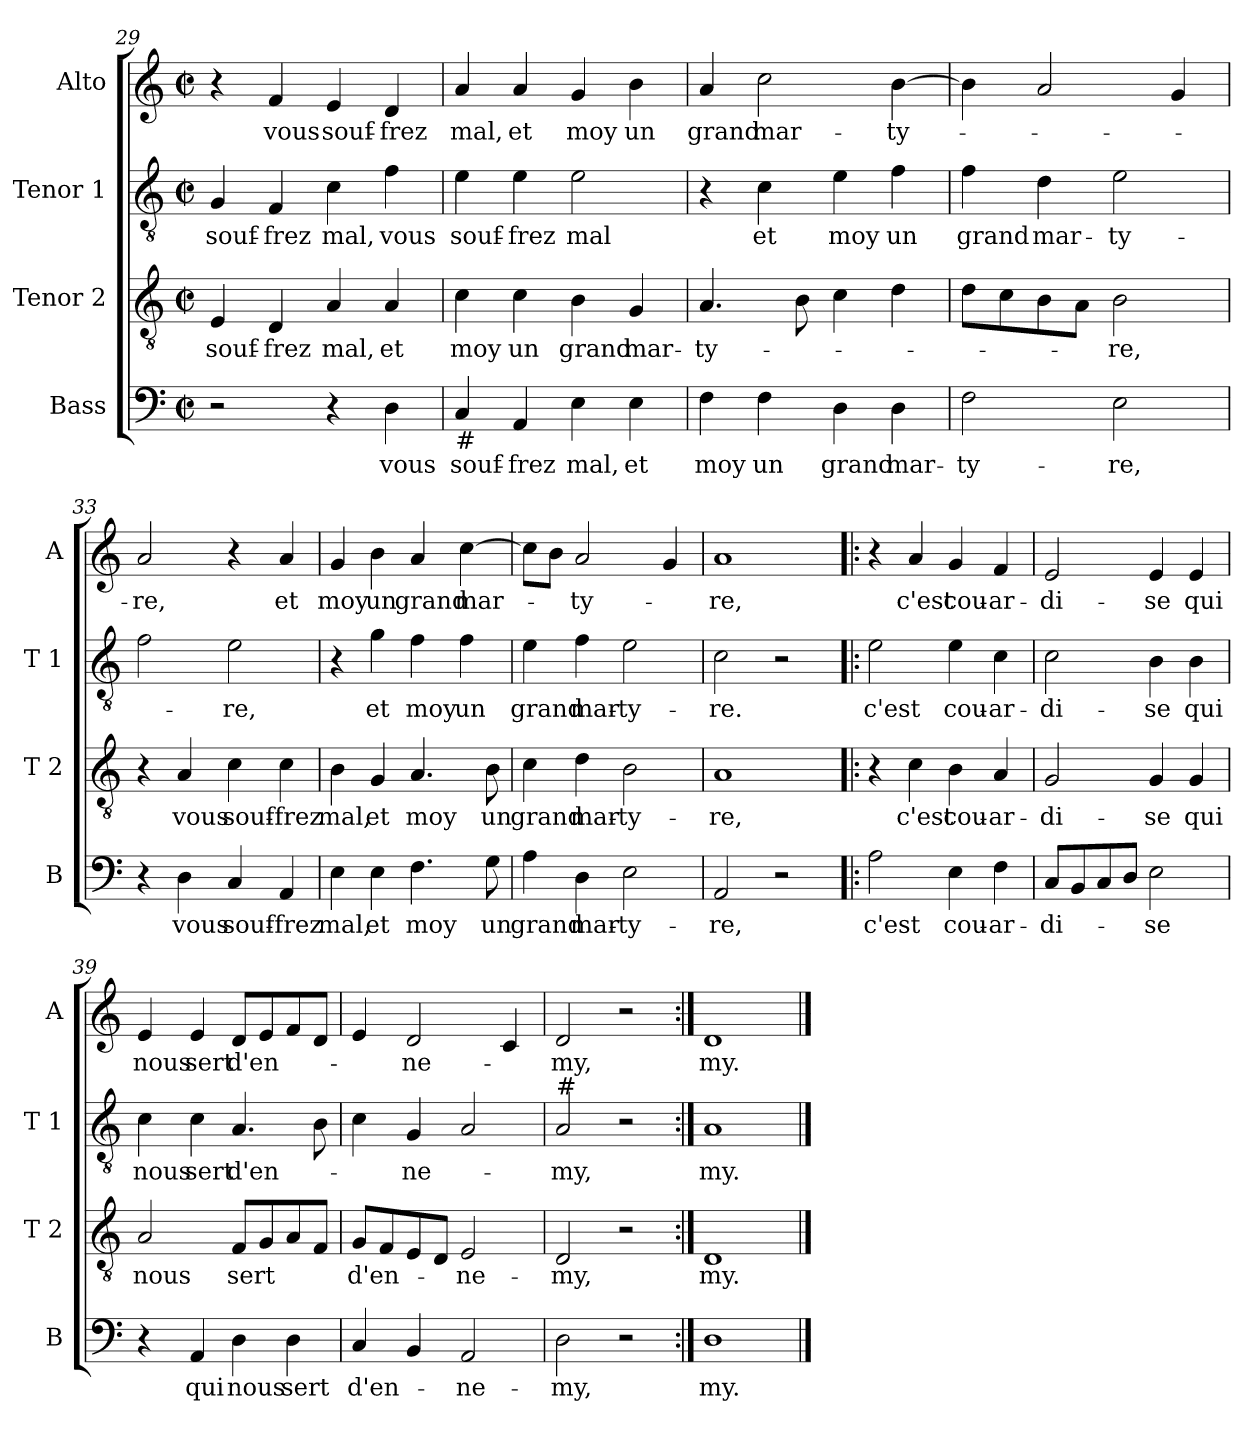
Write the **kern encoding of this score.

**kern	**text	**kern	**text	**kern	**text	**kern	**text
*part4	*part4	*part3	*part3	*part2	*part2	*part1	*part1
*staff4	*staff4	*staff3	*staff3	*staff2	*staff2	*staff1	*staff1
*I"Bass	*	*I"Tenor 2	*	*I"Tenor 1	*	*I"Alto	*
*I'B	*	*I'T 2	*	*I'T 1	*	*I'A	*
*clefF4	*	*clefGv2	*	*clefGv2	*	*clefG2	*
*k[]	*	*k[]	*	*k[]	*	*k[]	*
*C:	*	*C:	*	*C:	*	*C:	*
*M2/2	*	*M2/2	*	*M2/2	*	*M2/2	*
*met(c|)	*	*met(c|)	*	*met(c|)	*	*met(c|)	*
=29	=29	=29	=29	=29	=29	=29	=29
!	!	!	!LO:LY:b	!	!LO:LY:b	!	!
2r	.	4E/	souf-	4G/	souf-	4r	.
!	!	!	!LO:LY:b	!	!LO:LY:b	!	!LO:LY:b
.	.	4D/	-frez	4F/	-frez	4f/	vous
!	!	!	!LO:LY:b	!	!LO:LY:b	!	!LO:LY:b
4r	.	4A/	mal,	4c\	mal,	4e/	souf-
!	!LO:LY:b	!	!LO:LY:b	!	!LO:LY:b	!	!LO:LY:b
4D\	vous	4A/	et	4f\	vous	4d/	-frez
=30	=30	=30	=30	=30	=30	=30	=30
!LO:TX:b:t=#	!	!	!	!	!	!	!
!	!LO:LY:b	!	!LO:LY:b	!	!LO:LY:b	!	!LO:LY:b
4C/	souf-	4c\	moy	4e\	souf-	4a/	mal,
!	!LO:LY:b	!	!LO:LY:b	!	!LO:LY:b	!	!LO:LY:b
4AA/	-frez	4c\	un	4e\	-frez	4a/	et
!	!LO:LY:b	!	!LO:LY:b	!	!LO:LY:b	!	!LO:LY:b
4E\	mal,	4B\	grand	2e\	mal	4g/	moy
!	!LO:LY:b	!	!LO:LY:b	!	!	!	!LO:LY:b
4E\	et	4G/	mar-	.	.	4b\	un
=31	=31	=31	=31	=31	=31	=31	=31
!	!LO:LY:b	!	!LO:LY:b	!	!	!	!LO:LY:b
4F\	moy	4.A/	-ty-	4r	.	4a/	grand
!	!LO:LY:b	!	!	!	!LO:LY:b	!	!LO:LY:b
4F\	un	.	.	4c\	et	2cc\	mar-
.	.	8B\	.	.	.	.	.
!	!LO:LY:b	!	!	!	!LO:LY:b	!	!
4D\	grand	4c\	.	4e\	moy	.	.
!	!LO:LY:b	!	!	!	!LO:LY:b	!	!LO:LY:b
4D\	mar-	4d\	.	4f\	un	[4b\	-ty-
!!LO:LB:g=z
=32	=32	=32	=32	=32	=32	=32	=32
!	!LO:LY:b	!	!	!	!LO:LY:b	!	!
2F\	-ty-	8d\L	.	4f\	grand	4b\]	.
.	.	8c\	.	.	.	.	.
!	!	!	!	!	!LO:LY:b	!	!
.	.	8B\	.	4d\	mar-	2a/	.
.	.	8A\J	.	.	.	.	.
!	!LO:LY:b	!	!LO:LY:b	!	!LO:LY:b	!	!
2E\	-re,	2B\	-re,	2e\	-ty-	.	.
.	.	.	.	.	.	4g/	.
=33	=33	=33	=33	=33	=33	=33	=33
!	!	!	!	!	!	!	!LO:LY:b
4r	.	4r	.	2f\	.	2a/	-re,
!	!LO:LY:b	!	!LO:LY:b	!	!	!	!
4D\	vous	4A/	vous	.	.	.	.
!	!LO:LY:b	!	!LO:LY:b	!	!LO:LY:b	!	!
4C/	souf-	4c\	souf-	2e\	-re,	4r	.
!	!LO:LY:b	!	!LO:LY:b	!	!	!	!LO:LY:b
4AA/	-frez	4c\	-frez	.	.	4a/	et
=34	=34	=34	=34	=34	=34	=34	=34
!	!LO:LY:b	!	!LO:LY:b	!	!	!	!LO:LY:b
4E\	mal,	4B\	mal,	4r	.	4g/	moy
!	!LO:LY:b	!	!LO:LY:b	!	!LO:LY:b	!	!LO:LY:b
4E\	et	4G/	et	4g\	et	4b\	un
!	!LO:LY:b	!	!LO:LY:b	!	!LO:LY:b	!	!LO:LY:b
4.F\	moy	4.A/	moy	4f\	moy	4a/	grand
!	!	!	!	!	!LO:LY:b	!	!LO:LY:b
.	.	.	.	4f\	un	[4cc\	mar-
!	!LO:LY:b	!	!LO:LY:b	!	!	!	!
8G\	un	8B\	un	.	.	.	.
=35	=35	=35	=35	=35	=35	=35	=35
!	!LO:LY:b	!	!LO:LY:b	!	!LO:LY:b	!	!
4A\	grand	4c\	grand	4e\	grand	8cc\L]	.
.	.	.	.	.	.	8b\J	.
!	!LO:LY:b	!	!LO:LY:b	!	!LO:LY:b	!	!LO:LY:b
4D\	mar-	4d\	mar-	4f\	mar-	2a/	-ty-
!	!LO:LY:b	!	!LO:LY:b	!	!LO:LY:b	!	!
2E\	-ty-	2B\	-ty-	2e\	-ty-	.	.
.	.	.	.	.	.	4g/	.
=36	=36	=36	=36	=36	=36	=36	=36
!	!LO:LY:b	!	!LO:LY:b	!	!LO:LY:b	!	!LO:LY:b
2AA/	-re,	1A	-re,	2c\	-re.	1a	-re,
2r	.	.	.	2r	.	.	.
=37!|:	=37!|:	=37!|:	=37!|:	=37!|:	=37!|:	=37!|:	=37!|:
!	!LO:LY:b	!	!	!	!LO:LY:b	!	!
2A\	c'est	4r	.	2e\	c'est	4r	.
!	!	!	!LO:LY:b	!	!	!	!LO:LY:b
.	.	4c\	c'est	.	.	4a/	c'est
!	!LO:LY:b	!	!LO:LY:b	!	!LO:LY:b	!	!LO:LY:b
4E\	cou-	4B\	cou-	4e\	cou-	4g/	cou-
!	!LO:LY:b	!	!LO:LY:b	!	!LO:LY:b	!	!LO:LY:b
4F\	-ar-	4A/	-ar-	4c\	-ar-	4f/	-ar-
!!LO:LB:g=z
=38	=38	=38	=38	=38	=38	=38	=38
!	!LO:LY:b	!	!LO:LY:b	!	!LO:LY:b	!	!LO:LY:b
8C/L	-di-	2G/	-di-	2c\	-di-	2e/	-di-
8BB/	.	.	.	.	.	.	.
8C/	.	.	.	.	.	.	.
8D/J	.	.	.	.	.	.	.
!	!LO:LY:b	!	!LO:LY:b	!	!LO:LY:b	!	!LO:LY:b
2E\	-se	4G/	-se	4B\	-se	4e/	-se
!	!	!	!LO:LY:b	!	!LO:LY:b	!	!LO:LY:b
.	.	4G/	qui	4B\	qui	4e/	qui
=39	=39	=39	=39	=39	=39	=39	=39
!	!	!	!LO:LY:b	!	!LO:LY:b	!	!LO:LY:b
4r	.	2A/	nous	4c\	nous	4e/	nous
!	!LO:LY:b	!	!	!	!LO:LY:b	!	!LO:LY:b
4AA/	qui	.	.	4c\	sert	4e/	sert
!	!LO:LY:b	!	!LO:LY:b	!	!LO:LY:b	!	!LO:LY:b
4D\	nous	8F/L	sert	4.A/	d'en-	8d/L	d'en-
.	.	8G/	.	.	.	8e/	.
!	!LO:LY:b	!	!	!	!	!	!
4D\	sert	8A/	.	.	.	8f/	.
.	.	8F/J	.	8B\	.	8d/J	.
=40	=40	=40	=40	=40	=40	=40	=40
!	!LO:LY:b	!	!LO:LY:b	!	!	!	!
4C/	d'en-	8G/L	d'en-	4c\	.	4e/	.
.	.	8F/	.	.	.	.	.
!	!	!	!	!	!LO:LY:b	!	!LO:LY:b
4BB/	.	8E/	.	4G/	-ne-	2d/	-ne-
.	.	8D/J	.	.	.	.	.
!	!LO:LY:b	!	!LO:LY:b	!	!	!	!
2AA/	-ne-	2E/	-ne-	2A/	.	.	.
.	.	.	.	.	.	4c/	.
=41	=41	=41	=41	=41	=41	=41	=41
!	!	!	!	!LO:TX:a:t=#	!	!	!
!	!LO:LY:b	!	!LO:LY:b	!	!LO:LY:b	!	!LO:LY:b
2D\	-my,	2D/	-my,	2A/	-my,	2d/	-my,
2r	.	2r	.	2r	.	2r	.
=42:|!	=42:|!	=42:|!	=42:|!	=42:|!	=42:|!	=42:|!	=42:|!
!	!LO:LY:b	!	!LO:LY:b	!	!LO:LY:b	!	!LO:LY:b
1D	my.	1D	my.	1A	my.	1d	my.
==	==	==	==	==	==	==	==
*-	*-	*-	*-	*-	*-	*-	*-
